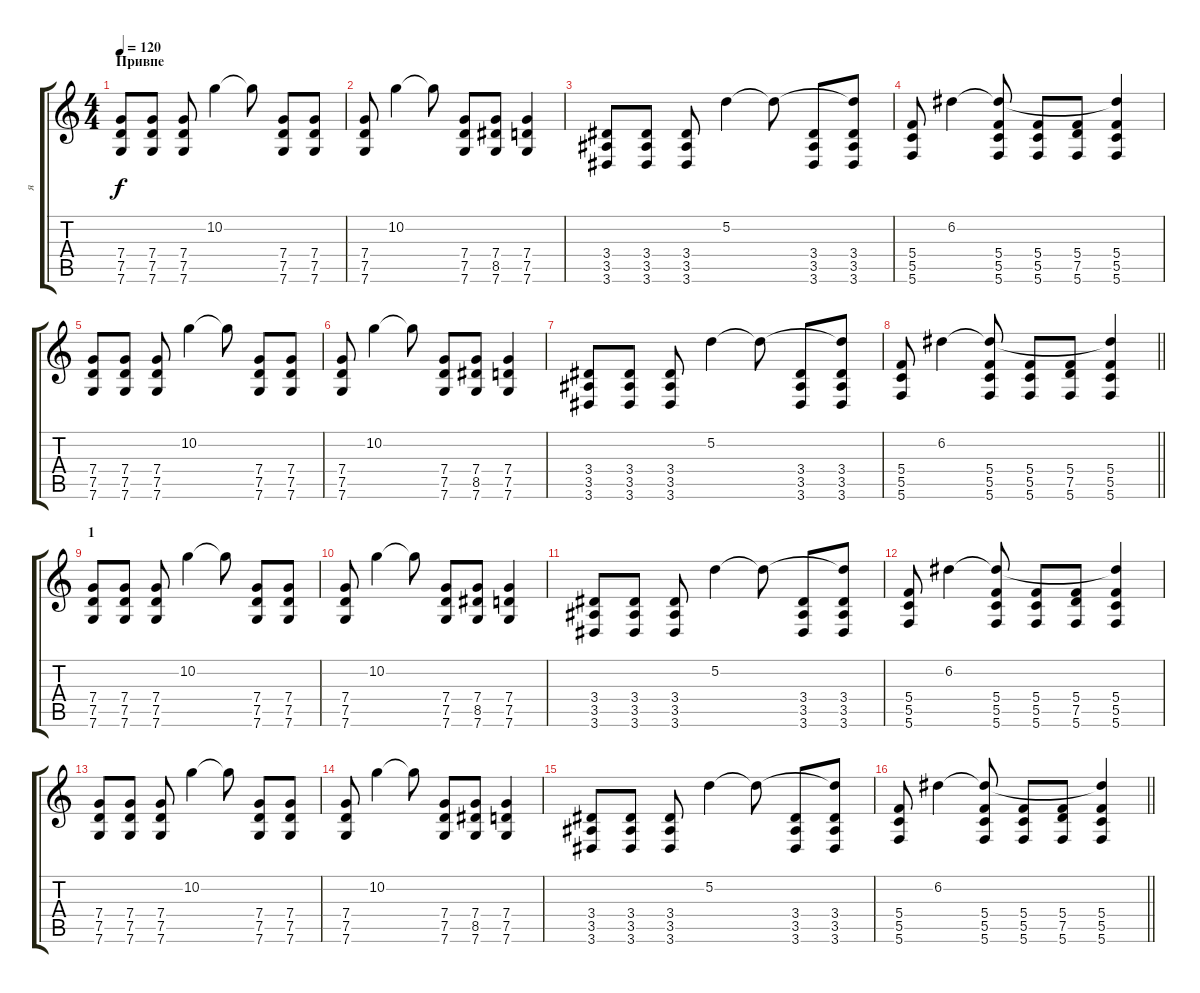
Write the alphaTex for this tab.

\track ("я" "я") {instrument distortionguitar}
\staff {score tabs}
\tuning (D4 A3 F3 C3 G2 C2) {hide}
\ts (4 4)
\section ("" "Привпе")
\tempo 120
\clef g2
\ks c
(7.4 7.5 7.6).8{dy f} (7.4 7.5 7.6).8 (7.4 7.5 7.6).8 10.2.4 10.2{t}.8 (7.4 7.5 7.6).8 (7.4 7.5 7.6).8 |
(7.4 7.5 7.6).8 10.2.4 10.2{t}.8 (7.4 7.5 7.6).8 (7.4 8.5 7.6).8 (7.4 7.5 7.6).4 |
(3.4 3.5 3.6).8 (3.4 3.5 3.6).8 (3.4 3.5 3.6).8 5.2.4 5.2{t}.8 (3.4 3.5 3.6).8 (5.2{t} 3.4 3.5 3.6).8 |
(5.4 5.5 5.6).8 6.2.4 (6.2{t} 5.4 5.5 5.6).8 (5.4 5.5 5.6).8 (5.4 7.5 5.6).8 (6.2{t} 5.4 5.5 5.6).4 |
(7.4 7.5 7.6).8 (7.4 7.5 7.6).8 (7.4 7.5 7.6).8 10.2.4 10.2{t}.8 (7.4 7.5 7.6).8 (7.4 7.5 7.6).8 |
(7.4 7.5 7.6).8 10.2.4 10.2{t}.8 (7.4 7.5 7.6).8 (7.4 8.5 7.6).8 (7.4 7.5 7.6).4 |
(3.4 3.5 3.6).8 (3.4 3.5 3.6).8 (3.4 3.5 3.6).8 5.2.4 5.2{t}.8 (3.4 3.5 3.6).8 (5.2{t} 3.4 3.5 3.6).8 |
\barLineRight lightlight
(5.4 5.5 5.6).8 6.2.4 (6.2{t} 5.4 5.5 5.6).8 (5.4 5.5 5.6).8 (5.4 7.5 5.6).8 (6.2{t} 5.4 5.5 5.6).4 |
\section ("" "1")
(7.4 7.5 7.6).8 (7.4 7.5 7.6).8 (7.4 7.5 7.6).8 10.2.4 10.2{t}.8 (7.4 7.5 7.6).8 (7.4 7.5 7.6).8 |
(7.4 7.5 7.6).8 10.2.4 10.2{t}.8 (7.4 7.5 7.6).8 (7.4 8.5 7.6).8 (7.4 7.5 7.6).4 |
(3.4 3.5 3.6).8 (3.4 3.5 3.6).8 (3.4 3.5 3.6).8 5.2.4 5.2{t}.8 (3.4 3.5 3.6).8 (5.2{t} 3.4 3.5 3.6).8 |
(5.4 5.5 5.6).8 6.2.4 (6.2{t} 5.4 5.5 5.6).8 (5.4 5.5 5.6).8 (5.4 7.5 5.6).8 (6.2{t} 5.4 5.5 5.6).4 |
(7.4 7.5 7.6).8 (7.4 7.5 7.6).8 (7.4 7.5 7.6).8 10.2.4 10.2{t}.8 (7.4 7.5 7.6).8 (7.4 7.5 7.6).8 |
(7.4 7.5 7.6).8 10.2.4 10.2{t}.8 (7.4 7.5 7.6).8 (7.4 8.5 7.6).8 (7.4 7.5 7.6).4 |
(3.4 3.5 3.6).8 (3.4 3.5 3.6).8 (3.4 3.5 3.6).8 5.2.4 5.2{t}.8 (3.4 3.5 3.6).8 (5.2{t} 3.4 3.5 3.6).8 |
\barLineRight lightlight
(5.4 5.5 5.6).8 6.2.4 (6.2{t} 5.4 5.5 5.6).8 (5.4 5.5 5.6).8 (5.4 7.5 5.6).8 (6.2{t} 5.4 5.5 5.6).4
